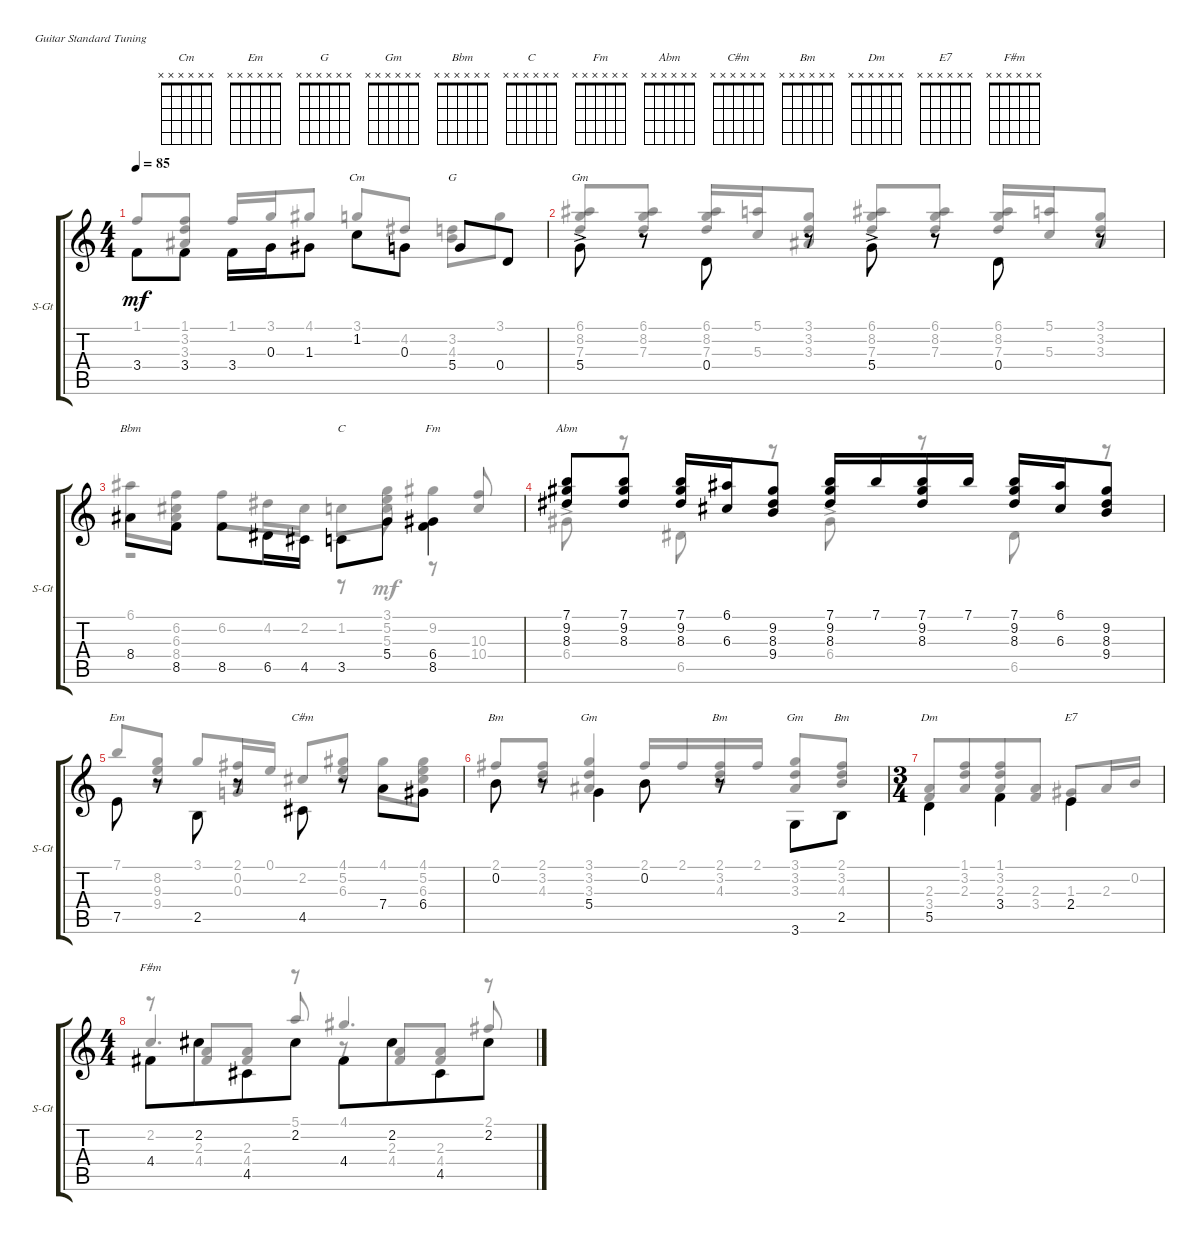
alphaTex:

\defaultSystemsLayout 4
\bracketExtendMode groupsimilarinstruments
\useSystemSignSeparator
\singleTrackTrackNamePolicy allsystems
\multiTrackTrackNamePolicy allsystems
\firstSystemTrackNameOrientation horizontal
\otherSystemsTrackNameOrientation horizontal
\track ("Steel Guitar" "S-Gt") {instrument acousticguitarsteel}
\staff {score tabs}
\tuning (E4 B3 G3 D3 A2 E2)
\chord ("Cm" x x x x x x)
\chord ("Em" x x x x x x)
\chord ("G" x x x x x x)
\chord ("Gm" x x x x x x)
\chord ("Bbm" x x x x x x)
\chord ("C" x x x x x x)
\chord ("Fm" x x x x x x)
\chord ("Abm" x x x x x x)
\chord ("C#m" x x x x x x)
\chord ("Bm" x x x x x x)
\chord ("Dm" x x x x x x)
\chord ("E7" x x x x x x)
\chord ("F#m" x x x x x x)
\voice
\ts (4 4)
\tempo 85
\clef g2
\ks c
3.4.8{dy mf beam invert} 3.4.8{beam split} 3.4.16{beam invert} 0.3.16 1.3.8 1.2.8{ch "Cm" beam invert} 0.3.8 5.4.8{ch "G"} 0.4.8 |
5.4{ac}.8{ch "Gm" beam invert beam split} r.8{beam invert beam split} 0.4.8{beam invert beam split} r.8{beam invert beam split} 5.4{ac}.8{beam invert beam split} r.8{beam invert beam split} 0.4.8{beam invert beam split} r.8{beam invert beam split} |
8.4.8{ch "Bbm" beam invert} 8.5.8{beam split} 8.5.8{beam invert} 6.5.16 4.5.16 3.5.8{ch "C" beam invert} 5.4.8 (6.4 8.5).4{ch "Fm" beam invert} |
(8.3 9.2 7.1).8{ch "Abm"} (8.3 9.2 7.1).8{beam split} (8.3 9.2 7.1).16 (6.3 6.1).16 (8.3 9.4 9.2).8 (9.2 7.1 8.3).16 7.1.16 (8.3 9.2 7.1).16 7.1.16{beam split} (8.3 9.2 7.1).16 (6.1 6.3).16 (8.3 9.4 9.2).8 |
7.5.8{ch "Em" beam invert beam split} r.8{beam invert beam split} 2.5.8{beam invert beam split} r.8{beam invert beam split} 4.5.8{ch "C#m" beam invert beam split} r.8{beam invert beam split} 7.4.8{beam invert} 6.4.8 |
0.2.8{ch "Bm" beam invert} r.8{beam invert} 5.4.4{ch "Gm" beam invert} 0.2.8{beam invert beam split} r.8{ch "Bm" beam invert beam split} 3.6.8{ch "Gm" beam invert beam merge} 2.5.8{ch "Bm" beam split} |
\ts (3 4)
\beaming (8 4 2)
5.5.4{ch "Dm" beam invert} 3.4.4{beam invert} 2.4.4{ch "E7" beam invert} |
\ts (4 4)
\beaming (8 4 4)
4.4.8{ch "F#m" beam invert} 2.2.8 4.5.8 2.2.8 4.4.8{beam invert} 2.2.8 4.5.8 2.2.8
\voice
\clef g2
\ottava regular
\simile none
\ks c
1.1.8{dy mf beam invert} (3.3 3.2 1.1).8{beam split} 1.1.16{beam invert} 3.1.16 4.1.8 3.1.8{beam invert} 4.2.8 (4.3 3.2).8 3.1.8 |
(8.2 6.1 7.3).8{beam invert} (7.3 8.2 6.1).8{beam split} (7.3 8.2 6.1).16{beam invert} (5.3 5.1).16 (3.3 3.2 3.1).8 (8.2 6.1 7.3).8{beam invert} (7.3 8.2 6.1).8{beam split} (7.3 8.2 6.1).16{beam invert} (5.3 5.1).16 (3.3 3.2 3.1).8 |
6.1.8 (8.4 6.3 6.2).8{beam split} 6.2.8 4.2.16 2.2.16 1.2.8 (3.1 5.2).8 9.2.4 |
6.4{ac}.8{beam split} r.8{beam split} 6.5.8{beam split} r.8{beam split} 6.4{ac}.8{beam split} r.8{beam split} 6.5.8{beam split} r.8 |
7.1.8{beam invert} (8.2 9.3 9.4).8{beam split} 3.1.8{beam invert} (0.3 0.2 2.1).16 0.1.16 2.2.8{beam invert} (5.2 4.1 6.3).8 4.1.8 (5.2 4.1 6.3).8 |
2.1.8{beam invert} (3.2 4.3 2.1).8 (3.3 3.2 3.1).4{beam invert} 2.1.16{beam invert} 2.1.16 (4.3 2.1 3.2).16 2.1.16{beam split} (3.3 3.2 3.1).8{beam invert} (3.2 4.3 2.1).8 |
(3.4 2.3).8{beam invert} (2.3 3.2 1.1).8 (1.1 3.2 2.3).8 (3.4 2.3).8 (2.4 1.3).8{beam invert} 2.3.16 0.2.16 |
r.8{beam invert} (4.4 2.3).8 (4.4 2.3).8 r.8 r.8 (4.4 2.3).8 (4.4 2.3).8 r.8{beam invert}
\voice
\clef g2
\ottava regular
\simile none
\ks c
|
|
r.2 r.8{beam split} 5.3.8{beam split} r.8{beam split} (10.4 10.3).8{beam invert beam split} |
|
|
|
|
2.2.4{d beam invert} 5.1.8{beam invert} 4.1.4{d beam invert} 2.1.8{beam invert}
